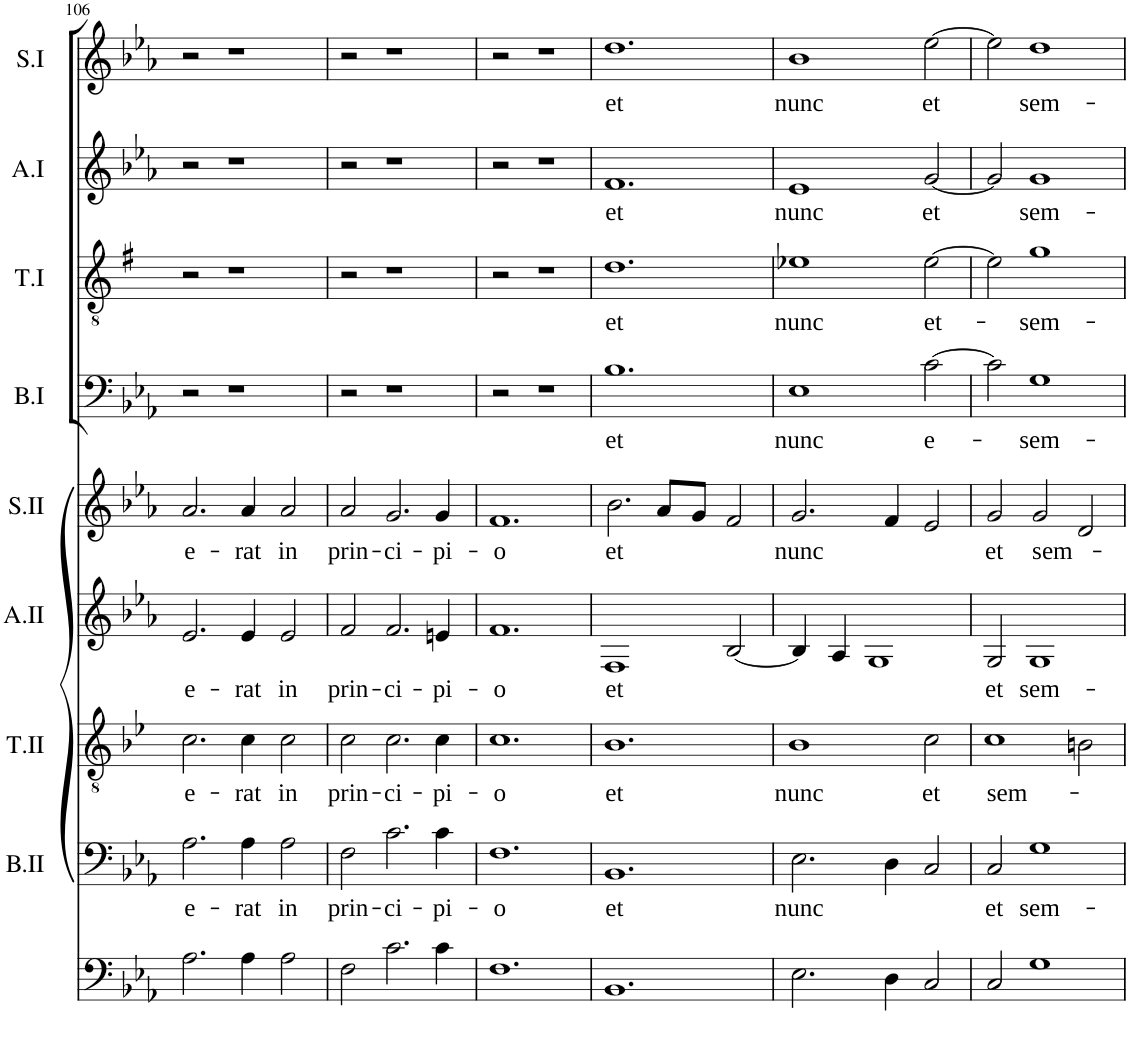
**kern	**kern	**text	**kern	**text	**kern	**text	**kern	**text	**kern	**text	**kern	**text	**kern	**text	**kern	**text
*part9	*part8	*part8	*part7	*part7	*part6	*part6	*part5	*part5	*part4	*part4	*part3	*part3	*part2	*part2	*part1	*part1
*staff9	*staff8	*staff8	*staff7	*staff7	*staff6	*staff6	*staff5	*staff5	*staff4	*staff4	*staff3	*staff3	*staff2	*staff2	*staff1	*staff1
*I"Violoncello	*I"Bass II	*	*I"Tenor II	*	*I"Alto II	*	*I"Soprano II	*	*I"Bass I	*	*I"Tenor.I	*	*I"Alto I	*	*I"Soprano I	*
*	*I'B.II	*	*I'T.II	*	*I'A.II	*	*I'S.II	*	*I'B.I	*	*I'T.I	*	*I'A.I	*	*I'S.I	*
!!LO:PB:g=z
*clefF4	*clefF4	*	*clefGv2	*	*clefG2	*	*clefG2	*	*clefF4	*	*clefGv2	*	*clefG2	*	*clefG2	*
*k[b-e-a-]	*k[b-e-a-]	*	*k[b-e-]	*	*k[b-e-a-]	*	*k[b-e-a-]	*	*k[b-e-a-]	*	*k[f#]	*	*k[b-e-a-]	*	*k[b-e-a-]	*
*M3/2	*M3/2	*	*M3/2	*	*M3/2	*	*M3/2	*	*M3/2	*	*M3/2	*	*M3/2	*	*M3/2	*
=106	=106	=106	=106	=106	=106	=106	=106	=106	=106	=106	=106	=106	=106	=106	=106	=106
!	!	!LO:LY:b	!	!LO:LY:b	!	!LO:LY:b	!	!LO:LY:b	!	!	!	!	!	!	!	!
2.A-\	2.A-\	e-	2.c\	e-	2.e-/	e-	2.a-/	e-	2r	.	2r	.	2r	.	2r	.
.	.	.	.	.	.	.	.	.	1r	.	1r	.	1r	.	1r	.
!	!	!LO:LY:b	!	!LO:LY:b	!	!LO:LY:b	!	!LO:LY:b	!	!	!	!	!	!	!	!
4A-\	4A-\	-rat	4c\	-rat	4e-/	-rat	4a-/	-rat	.	.	.	.	.	.	.	.
!	!	!LO:LY:b	!	!LO:LY:b	!	!LO:LY:b	!	!LO:LY:b	!	!	!	!	!	!	!	!
2A-\	2A-\	in	2c\	in	2e-/	in	2a-/	in	.	.	.	.	.	.	.	.
=107	=107	=107	=107	=107	=107	=107	=107	=107	=107	=107	=107	=107	=107	=107	=107	=107
!	!	!LO:LY:b	!	!LO:LY:b	!	!LO:LY:b	!	!LO:LY:b	!	!	!	!	!	!	!	!
2F\	2F\	prin-	2c\	prin-	2f/	prin-	2a-/	prin-	2r	.	2r	.	2r	.	2r	.
!	!	!LO:LY:b	!	!LO:LY:b	!	!LO:LY:b	!	!LO:LY:b	!	!	!	!	!	!	!	!
2.c\	2.c\	-ci-	2.c\	-ci-	2.f/	-ci-	2.g/	-ci-	1r	.	1r	.	1r	.	1r	.
!	!	!LO:LY:b	!	!LO:LY:b	!	!LO:LY:b	!	!LO:LY:b	!	!	!	!	!	!	!	!
4c\	4c\	-pi-	4c\	-pi-	4en/	-pi-	4g/	-pi-	.	.	.	.	.	.	.	.
=108	=108	=108	=108	=108	=108	=108	=108	=108	=108	=108	=108	=108	=108	=108	=108	=108
!	!	!LO:LY:b	!	!LO:LY:b	!	!LO:LY:b	!	!LO:LY:b	!	!	!	!	!	!	!	!
1.F	1.F	-o	1.c	-o	1.f	-o	1.f	-o	2r	.	2r	.	2r	.	2r	.
.	.	.	.	.	.	.	.	.	1r	.	1r	.	1r	.	1r	.
=109	=109	=109	=109	=109	=109	=109	=109	=109	=109	=109	=109	=109	=109	=109	=109	=109
!	!	!LO:LY:b	!	!LO:LY:b	!	!LO:LY:b	!	!LO:LY:b	!	!LO:LY:b	!	!LO:LY:b	!	!LO:LY:b	!	!LO:LY:b
1.BB-	1.BB-	et	1.B-	et	1F	et	2.b-\	et	1.B-	et	1.d	et	1.f	et	1.dd	et
.	.	.	.	.	.	.	8a-/L	.	.	.	.	.	.	.	.	.
.	.	.	.	.	.	.	8g/J	.	.	.	.	.	.	.	.	.
.	.	.	.	.	[2B-/	.	2f/	.	.	.	.	.	.	.	.	.
=110	=110	=110	=110	=110	=110	=110	=110	=110	=110	=110	=110	=110	=110	=110	=110	=110
!	!	!LO:LY:b	!	!LO:LY:b	!	!	!	!LO:LY:b	!	!LO:LY:b	!	!LO:LY:b	!	!LO:LY:b	!	!LO:LY:b
2.E-\	2.E-\	nunc	1B-	nunc	4B-/]	.	2.g/	nunc	1E-	nunc	1e-X	nunc	1e-	nunc	1b-	nunc
.	.	.	.	.	4A-/	.	.	.	.	.	.	.	.	.	.	.
.	.	.	.	.	1G	.	.	.	.	.	.	.	.	.	.	.
4D\	4D\	.	.	.	.	.	4f/	.	.	.	.	.	.	.	.	.
!	!	!	!	!LO:LY:b	!	!	!	!	!	!LO:LY:b	!	!LO:LY:b	!	!LO:LY:b	!	!LO:LY:b
2C/	2C/	.	2c\	et	.	.	2e-/	.	[2c\	e-	[2e-\	et-	[2g/	et	[2ee-\	et
=111	=111	=111	=111	=111	=111	=111	=111	=111	=111	=111	=111	=111	=111	=111	=111	=111
!	!	!LO:LY:b	!	!LO:LY:b	!	!LO:LY:b	!	!LO:LY:b	!	!	!	!	!	!	!	!
2C/	2C/	et	1c	sem-	2G/	et	2g/	et	2c\]	.	2e-\]	.	2g/]	.	2ee-\]	.
!	!	!LO:LY:b	!	!	!	!LO:LY:b	!	!LO:LY:b	!	!LO:LY:b	!	!LO:LY:b	!	!LO:LY:b	!	!LO:LY:b
1G	1G	sem-	.	.	1G	sem-	2g/	sem-	1G	-sem-	1g	-sem-	1g	sem-	1dd	sem-
.	.	.	2Bn\	.	.	.	2d/	.	.	.	.	.	.	.	.	.
=	=	=	=	=	=	=	=	=	=	=	=	=	=	=	=	=
*-	*-	*-	*-	*-	*-	*-	*-	*-	*-	*-	*-	*-	*-	*-	*-	*-
